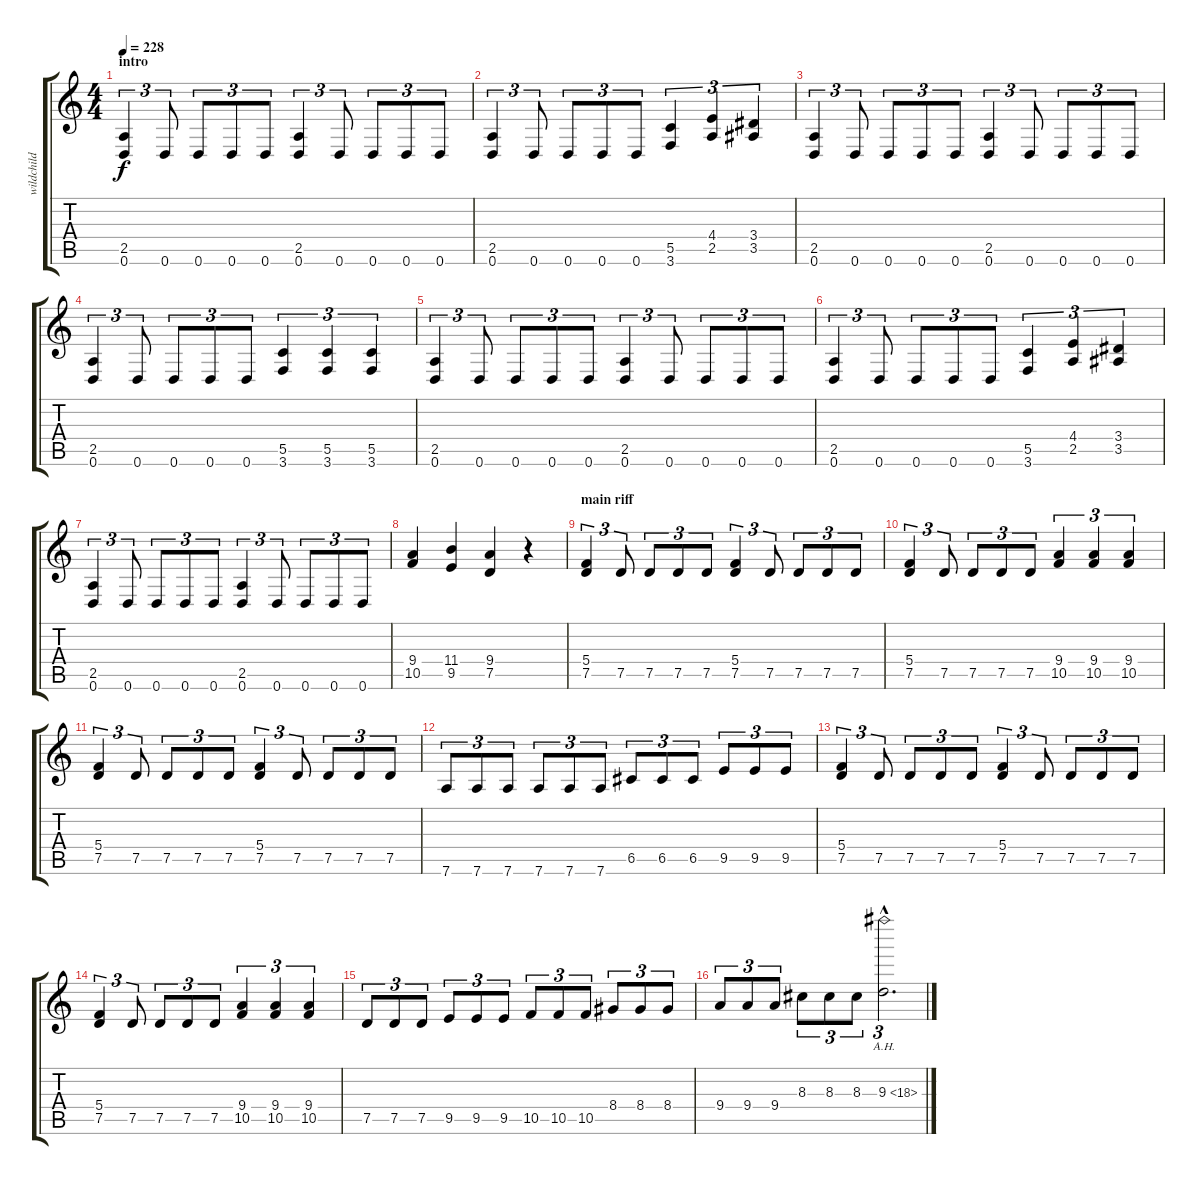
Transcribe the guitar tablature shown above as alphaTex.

\track ("wildchild" "wildchild") {instrument overdrivenguitar}
\staff {score tabs}
\tuning (D4 A3 F3 C3 G2 D2) {hide}
\ts (4 4)
\section ("" "intro")
\tempo 228
\clef g2
\ks c
(2.5 0.6).4{tu (3 2) dy f instrument overdrivenguitar} 0.6.8{tu (3 2)} 0.6.8{tu (3 2)} 0.6.8{tu (3 2)} 0.6.8{tu (3 2)} (2.5 0.6).4{tu (3 2)} 0.6.8{tu (3 2)} 0.6.8{tu (3 2)} 0.6.8{tu (3 2)} 0.6.8{tu (3 2)} |
(2.5 0.6).4{tu (3 2)} 0.6.8{tu (3 2)} 0.6.8{tu (3 2)} 0.6.8{tu (3 2)} 0.6.8{tu (3 2)} (5.5 3.6).4{tu (3 2)} (4.4 2.5).4{tu (3 2)} (3.4 3.5).4{tu (3 2)} |
(2.5 0.6).4{tu (3 2)} 0.6.8{tu (3 2)} 0.6.8{tu (3 2)} 0.6.8{tu (3 2)} 0.6.8{tu (3 2)} (2.5 0.6).4{tu (3 2)} 0.6.8{tu (3 2)} 0.6.8{tu (3 2)} 0.6.8{tu (3 2)} 0.6.8{tu (3 2)} |
(2.5 0.6).4{tu (3 2)} 0.6.8{tu (3 2)} 0.6.8{tu (3 2)} 0.6.8{tu (3 2)} 0.6.8{tu (3 2)} (5.5 3.6).4{tu (3 2)} (5.5 3.6).4{tu (3 2)} (5.5 3.6).4{tu (3 2)} |
(2.5 0.6).4{tu (3 2)} 0.6.8{tu (3 2)} 0.6.8{tu (3 2)} 0.6.8{tu (3 2)} 0.6.8{tu (3 2)} (2.5 0.6).4{tu (3 2)} 0.6.8{tu (3 2)} 0.6.8{tu (3 2)} 0.6.8{tu (3 2)} 0.6.8{tu (3 2)} |
(2.5 0.6).4{tu (3 2)} 0.6.8{tu (3 2)} 0.6.8{tu (3 2)} 0.6.8{tu (3 2)} 0.6.8{tu (3 2)} (5.5 3.6).4{tu (3 2)} (4.4 2.5).4{tu (3 2)} (3.4 3.5).4{tu (3 2)} |
(2.5 0.6).4{tu (3 2)} 0.6.8{tu (3 2)} 0.6.8{tu (3 2)} 0.6.8{tu (3 2)} 0.6.8{tu (3 2)} (2.5 0.6).4{tu (3 2)} 0.6.8{tu (3 2)} 0.6.8{tu (3 2)} 0.6.8{tu (3 2)} 0.6.8{tu (3 2)} |
(9.4 10.5).4 (11.4 9.5).4 (9.4 7.5).4 r.4 |
\section ("" "main riff")
(5.4 7.5).4{tu (3 2)} 7.5.8{tu (3 2)} 7.5.8{tu (3 2)} 7.5.8{tu (3 2)} 7.5.8{tu (3 2)} (5.4 7.5).4{tu (3 2)} 7.5.8{tu (3 2)} 7.5.8{tu (3 2)} 7.5.8{tu (3 2)} 7.5.8{tu (3 2)} |
(5.4 7.5).4{tu (3 2)} 7.5.8{tu (3 2)} 7.5.8{tu (3 2)} 7.5.8{tu (3 2)} 7.5.8{tu (3 2)} (9.4 10.5).4{tu (3 2)} (9.4 10.5).4{tu (3 2)} (9.4 10.5).4{tu (3 2)} |
(5.4 7.5).4{tu (3 2)} 7.5.8{tu (3 2)} 7.5.8{tu (3 2)} 7.5.8{tu (3 2)} 7.5.8{tu (3 2)} (5.4 7.5).4{tu (3 2)} 7.5.8{tu (3 2)} 7.5.8{tu (3 2)} 7.5.8{tu (3 2)} 7.5.8{tu (3 2)} |
7.6.8{tu (3 2)} 7.6.8{tu (3 2)} 7.6.8{tu (3 2)} 7.6.8{tu (3 2)} 7.6.8{tu (3 2)} 7.6.8{tu (3 2)} 6.5.8{tu (3 2)} 6.5.8{tu (3 2)} 6.5.8{tu (3 2)} 9.5.8{tu (3 2)} 9.5.8{tu (3 2)} 9.5.8{tu (3 2)} |
(5.4 7.5).4{tu (3 2)} 7.5.8{tu (3 2)} 7.5.8{tu (3 2)} 7.5.8{tu (3 2)} 7.5.8{tu (3 2)} (5.4 7.5).4{tu (3 2)} 7.5.8{tu (3 2)} 7.5.8{tu (3 2)} 7.5.8{tu (3 2)} 7.5.8{tu (3 2)} |
(5.4 7.5).4{tu (3 2)} 7.5.8{tu (3 2)} 7.5.8{tu (3 2)} 7.5.8{tu (3 2)} 7.5.8{tu (3 2)} (9.4 10.5).4{tu (3 2)} (9.4 10.5).4{tu (3 2)} (9.4 10.5).4{tu (3 2)} |
7.5.8{tu (3 2)} 7.5.8{tu (3 2)} 7.5.8{tu (3 2)} 9.5.8{tu (3 2)} 9.5.8{tu (3 2)} 9.5.8{tu (3 2)} 10.5.8{tu (3 2)} 10.5.8{tu (3 2)} 10.5.8{tu (3 2)} 8.4.8{tu (3 2)} 8.4.8{tu (3 2)} 8.4.8{tu (3 2)} |
9.4.8{tu (3 2)} 9.4.8{tu (3 2)} 9.4.8{tu (3 2)} 8.3.8{tu (3 2)} 8.3.8{tu (3 2)} 8.3.8{tu (3 2)} 9.3{ah 9 hac}.2{d tu (3 2)}
